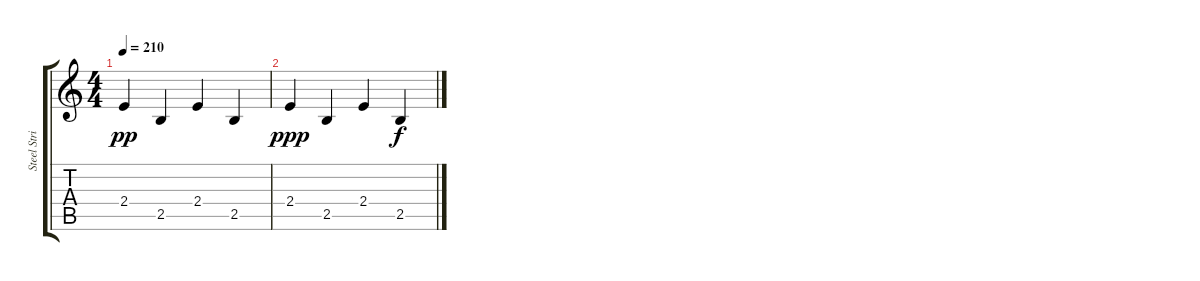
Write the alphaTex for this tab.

\track ("Steel String" "Steel Stri") {instrument acousticguitarsteel}
\staff {score tabs}
\tuning (E4 B3 G3 D3 A2 E2) {hide}
\ts (4 4)
\tempo 210
\clef g2
\ks c
2.4.4{dy pp} 2.5.4 2.4.4 2.5.4 |
2.4.4{dy ppp} 2.5.4 2.4.4 2.5.4{dy f}
